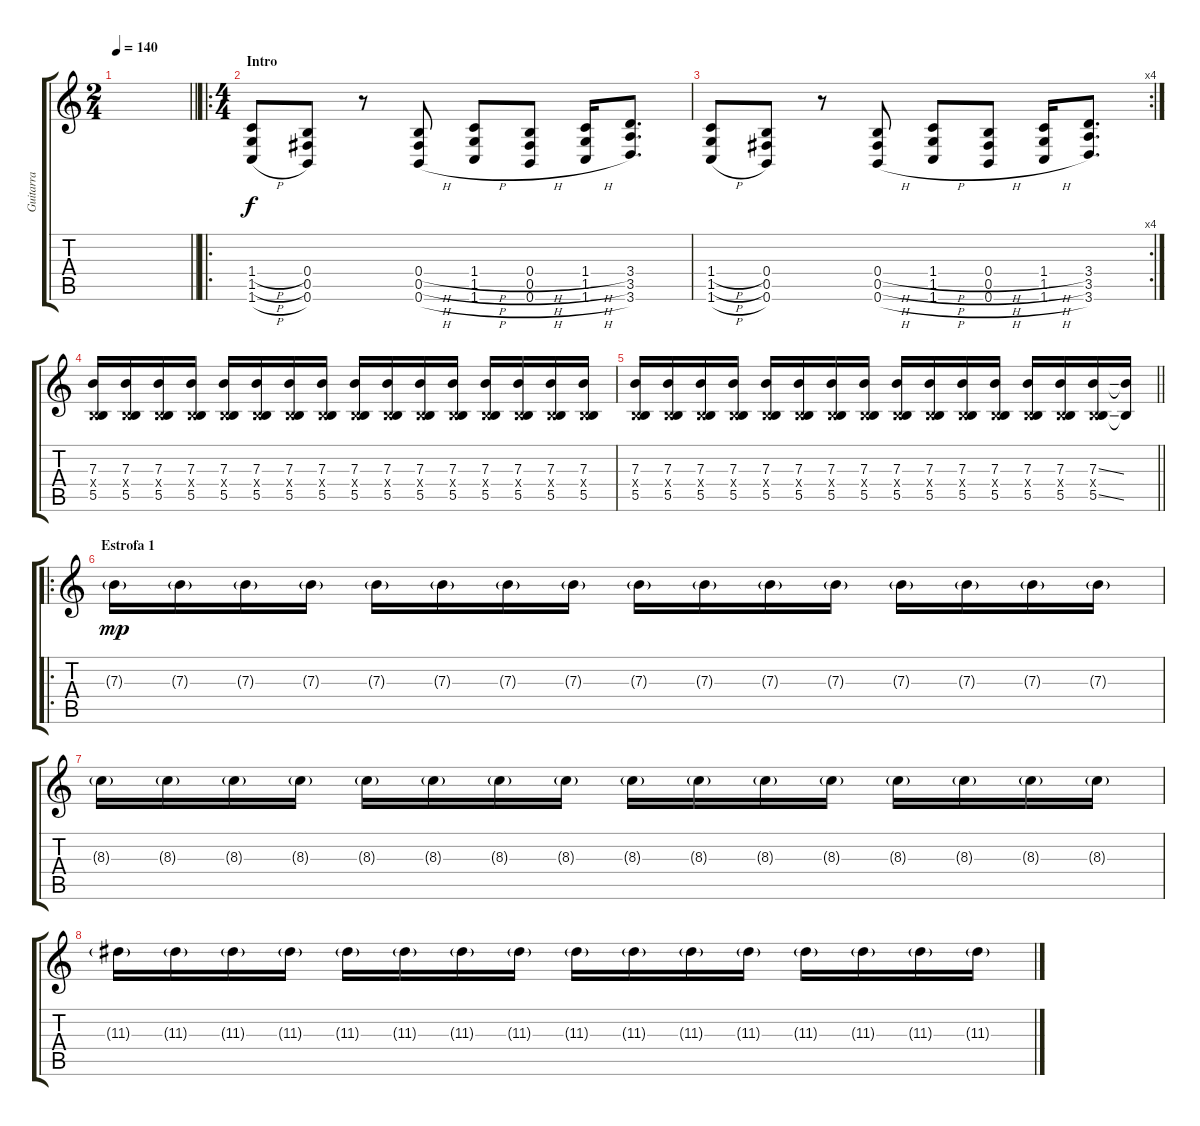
\track ("Guitarra" "Guitarra") {instrument distortionguitar}
\staff {score tabs}
\tuning (Db4 Ab3 E3 B2 Gb2 B1) {hide}
\ts (2 4)
\tempo 140
\clef g2
\barLineRight lightlight
\ks c
|
\ro
\ts (4 4)
\section ("" "Intro")
(1.4{h} 1.5{h} 1.6{h}).8 (0.4 0.5 0.6).8 r.8 (0.4{h} 0.5{h} 0.6{h}).8 (1.4{h} 1.5{h} 1.6{h}).8 (0.4{h} 0.5{h} 0.6{h}).8 (1.4{h} 1.5{h} 1.6{h}).16 (3.4 3.5 3.6).8{d} |
\rc 4
(1.4{h} 1.5{h} 1.6{h}).8 (0.4 0.5 0.6).8 r.8 (0.4{h} 0.5{h} 0.6{h}).8 (1.4{h} 1.5{h} 1.6{h}).8 (0.4{h} 0.5{h} 0.6{h}).8 (1.4{h} 1.5{h} 1.6{h}).16 (3.4 3.5 3.6).8{d} |
(7.3 0.4{x} 5.5).16 (7.3 0.4{x} 5.5).16 (7.3 0.4{x} 5.5).16 (7.3 0.4{x} 5.5).16 (7.3 0.4{x} 5.5).16 (7.3 0.4{x} 5.5).16 (7.3 0.4{x} 5.5).16 (7.3 0.4{x} 5.5).16 (7.3 0.4{x} 5.5).16 (7.3 0.4{x} 5.5).16 (7.3 0.4{x} 5.5).16 (7.3 0.4{x} 5.5).16 (7.3 0.4{x} 5.5).16 (7.3 0.4{x} 5.5).16 (7.3 0.4{x} 5.5).16 (7.3 0.4{x} 5.5).16 |
\barLineRight lightlight
(7.3 0.4{x} 5.5).16 (7.3 0.4{x} 5.5).16 (7.3 0.4{x} 5.5).16 (7.3 0.4{x} 5.5).16 (7.3 0.4{x} 5.5).16 (7.3 0.4{x} 5.5).16 (7.3 0.4{x} 5.5).16 (7.3 0.4{x} 5.5).16 (7.3 0.4{x} 5.5).16 (7.3 0.4{x} 5.5).16 (7.3 0.4{x} 5.5).16 (7.3 0.4{x} 5.5).16 (7.3 0.4{x} 5.5).16 (7.3 0.4{x} 5.5).16 (7.3{ss} 0.4{x} 5.5{ss}).16 (7.3{t} 5.5{t}).16 |
\ro
\section ("" "Estrofa 1")
7.3{g}.16{dy mp} 7.3{g}.16 7.3{g}.16 7.3{g}.16 7.3{g}.16 7.3{g}.16 7.3{g}.16 7.3{g}.16 7.3{g}.16 7.3{g}.16 7.3{g}.16 7.3{g}.16 7.3{g}.16 7.3{g}.16 7.3{g}.16 7.3{g}.16 |
8.3{g}.16 8.3{g}.16 8.3{g}.16 8.3{g}.16 8.3{g}.16 8.3{g}.16 8.3{g}.16 8.3{g}.16 8.3{g}.16 8.3{g}.16 8.3{g}.16 8.3{g}.16 8.3{g}.16 8.3{g}.16 8.3{g}.16 8.3{g}.16 |
11.3{g}.16 11.3{g}.16 11.3{g}.16 11.3{g}.16 11.3{g}.16 11.3{g}.16 11.3{g}.16 11.3{g}.16 11.3{g}.16 11.3{g}.16 11.3{g}.16 11.3{g}.16 11.3{g}.16 11.3{g}.16 11.3{g}.16 11.3{g}.16
